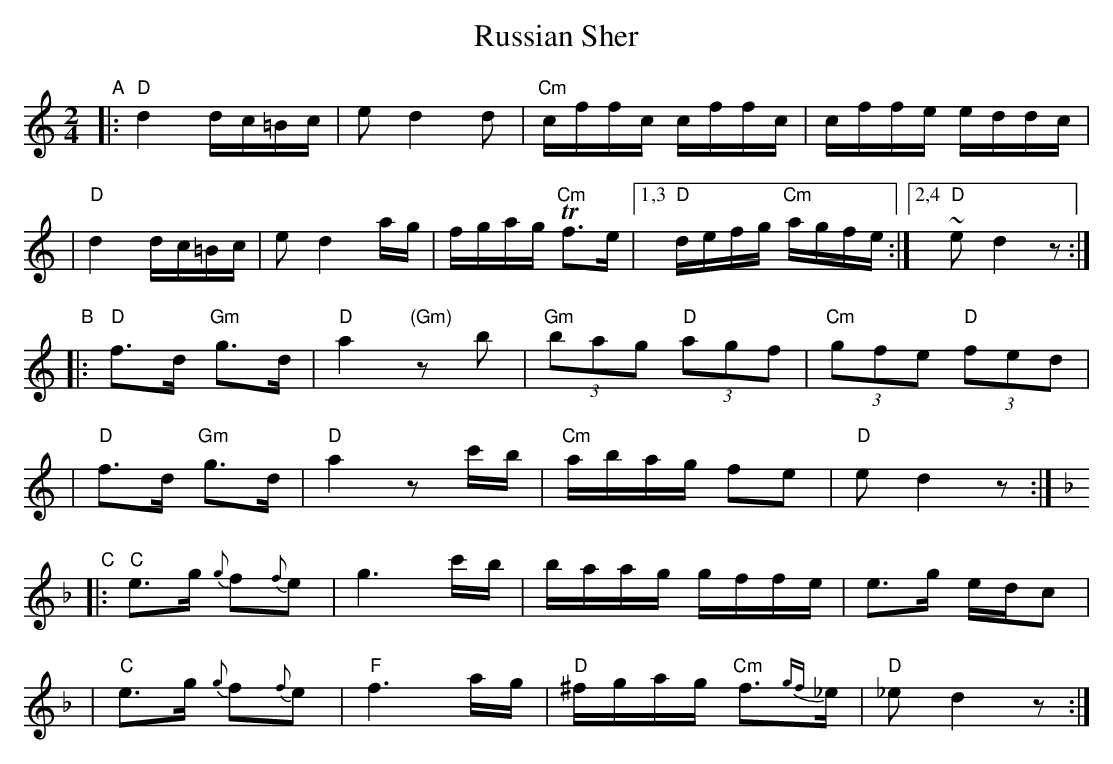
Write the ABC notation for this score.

X:1
T: Russian Sher
M: 2/4
L: 1/16
K: ^f_B_e	% D freygish
"A"\
|:"D"d4 dc=Bc | e2 d4 d2 | "Cm"cffc cffc | cffe eddc |
| "D"d4 dc=Bc | e2 d4 ag | fgag "Cm"Tf3e |1,3 "D"defg "Cm"agfe :|2,4 "D"~e2 d4 z2 :|
"B"\
|:"D"f3d "Gm"g3d | "D"a4 "(Gm)"z2b2 | "Gm"(3b2a2g2 "D"(3a2g2f2 | "Cm"(3g2f2e2 "D"(3f2e2d2 |
| "D"f3d "Gm"g3d | "D"a4 z2c'b | "Cm"abag f2e2 | "D"e2 d4 z2 :|[K:=f=e]
K:Cmix
"C"\
|:"C"e3g {g}f2{f}e2 |    g6 c'b | baag gffe | e3g edc2 |
| "C"e3g {g}f2{f}e2 | "F"f6 ag  | "D"^fgag "Cm"f3{gf}_e | "D"_e2 d4 z2 :|
